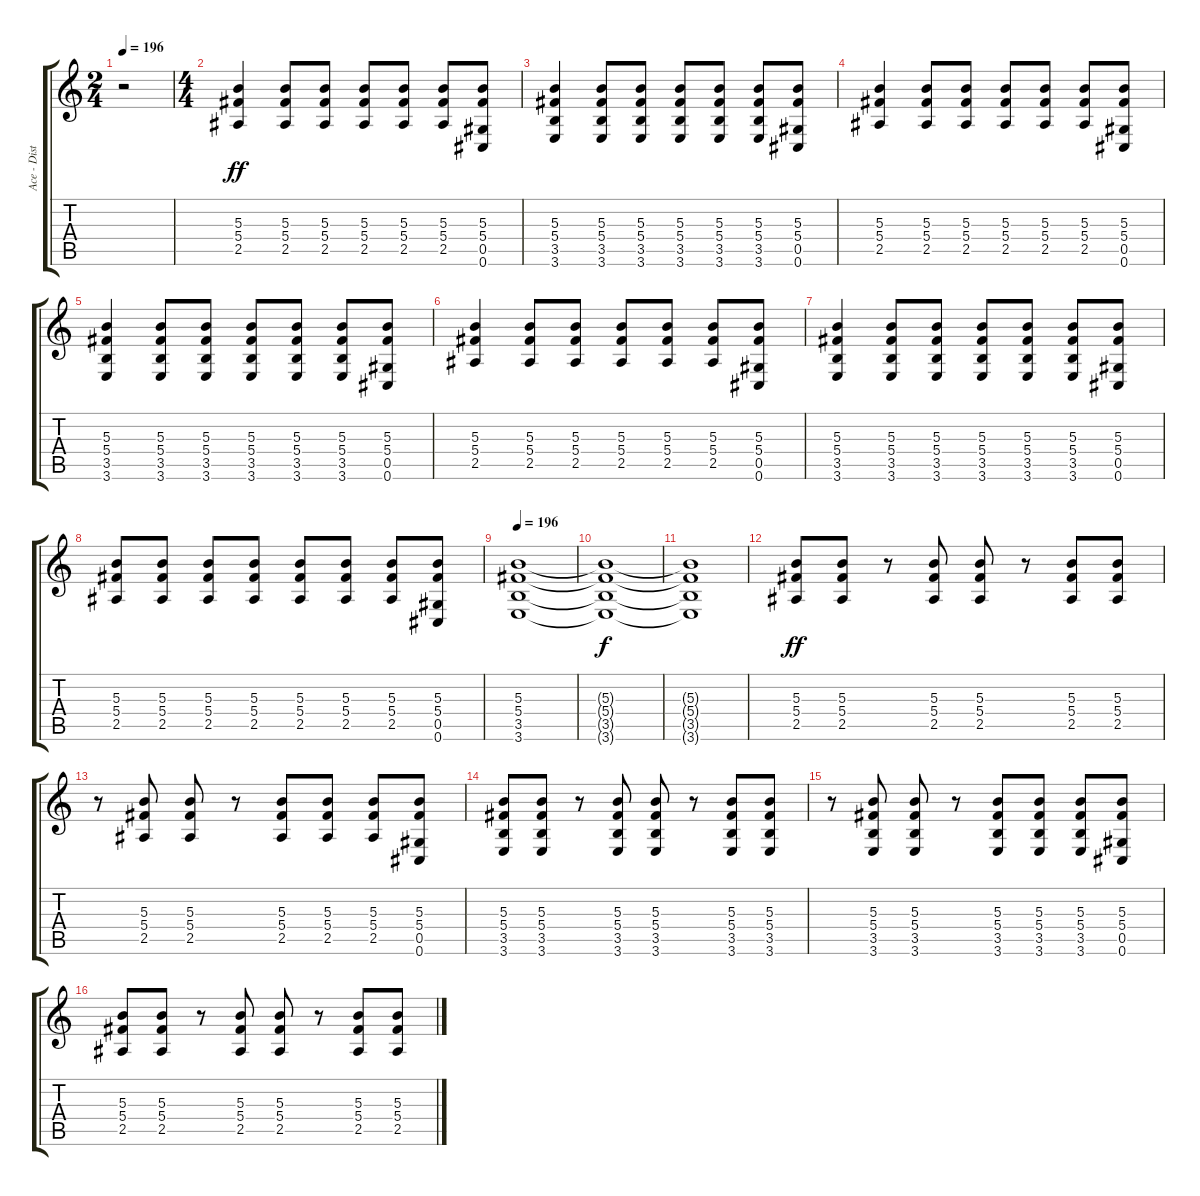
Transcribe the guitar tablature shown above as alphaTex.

\track ("Ace - Distorted Guitar 1" "Ace - Dist") {instrument distortionguitar}
\staff {score tabs}
\tuning (Eb4 Bb3 Gb3 Db3 Ab2 Db2) {hide}
\ts (2 4)
\tempo 196
\tempo 98
\tempo 196
\clef g2
\ks c
r.2{dy ff volume 5 instrument distortionguitar} |
\ts (4 4)
(5.3 5.4 2.5).4 (5.3 5.4 2.5).8 (5.3 5.4 2.5).8 (5.3 5.4 2.5).8 (5.3 5.4 2.5).8 (5.3 5.4 2.5).8 (5.3 5.4 0.5 0.6).8 |
(5.3 5.4 3.5 3.6).4 (5.3 5.4 3.5 3.6).8 (5.3 5.4 3.5 3.6).8 (5.3 5.4 3.5 3.6).8 (5.3 5.4 3.5 3.6).8 (5.3 5.4 3.5 3.6).8 (5.3 5.4 0.5 0.6).8 |
(5.3 5.4 2.5).4 (5.3 5.4 2.5).8 (5.3 5.4 2.5).8 (5.3 5.4 2.5).8 (5.3 5.4 2.5).8 (5.3 5.4 2.5).8 (5.3 5.4 0.5 0.6).8 |
(5.3 5.4 3.5 3.6).4 (5.3 5.4 3.5 3.6).8 (5.3 5.4 3.5 3.6).8 (5.3 5.4 3.5 3.6).8 (5.3 5.4 3.5 3.6).8 (5.3 5.4 3.5 3.6).8 (5.3 5.4 0.5 0.6).8 |
(5.3 5.4 2.5).4 (5.3 5.4 2.5).8 (5.3 5.4 2.5).8 (5.3 5.4 2.5).8 (5.3 5.4 2.5).8 (5.3 5.4 2.5).8 (5.3 5.4 0.5 0.6).8 |
(5.3 5.4 3.5 3.6).4 (5.3 5.4 3.5 3.6).8 (5.3 5.4 3.5 3.6).8 (5.3 5.4 3.5 3.6).8 (5.3 5.4 3.5 3.6).8 (5.3 5.4 3.5 3.6).8 (5.3 5.4 0.5 0.6).8 |
(5.3 5.4 2.5).8 (5.3 5.4 2.5).8 (5.3 5.4 2.5).8 (5.3 5.4 2.5).8 (5.3 5.4 2.5).8 (5.3 5.4 2.5).8 (5.3 5.4 2.5).8 (5.3 5.4 0.5 0.6).8 |
\tempo 196
(5.3 5.4 3.5 3.6).1 |
(5.3{t} 5.4{t} 3.5{t} 3.6{t}).1{dy f} |
(5.3{t} 5.4{t} 3.5{t} 3.6{t}).1 |
(5.3 5.4 2.5).8{dy ff volume 13} (5.3 5.4 2.5).8 r.8 (5.3 5.4 2.5).8 (5.3 5.4 2.5).8 r.8 (5.3 5.4 2.5).8 (5.3 5.4 2.5).8 |
r.8 (5.3 5.4 2.5).8 (5.3 5.4 2.5).8 r.8 (5.3 5.4 2.5).8 (5.3 5.4 2.5).8 (5.3 5.4 2.5).8 (5.3 5.4 0.5 0.6).8 |
(5.3 5.4 3.5 3.6).8 (5.3 5.4 3.5 3.6).8 r.8 (5.3 5.4 3.5 3.6).8 (5.3 5.4 3.5 3.6).8 r.8 (5.3 5.4 3.5 3.6).8 (5.3 5.4 3.5 3.6).8 |
r.8 (5.3 5.4 3.5 3.6).8 (5.3 5.4 3.5 3.6).8 r.8 (5.3 5.4 3.5 3.6).8 (5.3 5.4 3.5 3.6).8 (5.3 5.4 3.5 3.6).8 (5.3 5.4 0.5 0.6).8 |
(5.3 5.4 2.5).8 (5.3 5.4 2.5).8 r.8 (5.3 5.4 2.5).8 (5.3 5.4 2.5).8 r.8 (5.3 5.4 2.5).8 (5.3 5.4 2.5).8
